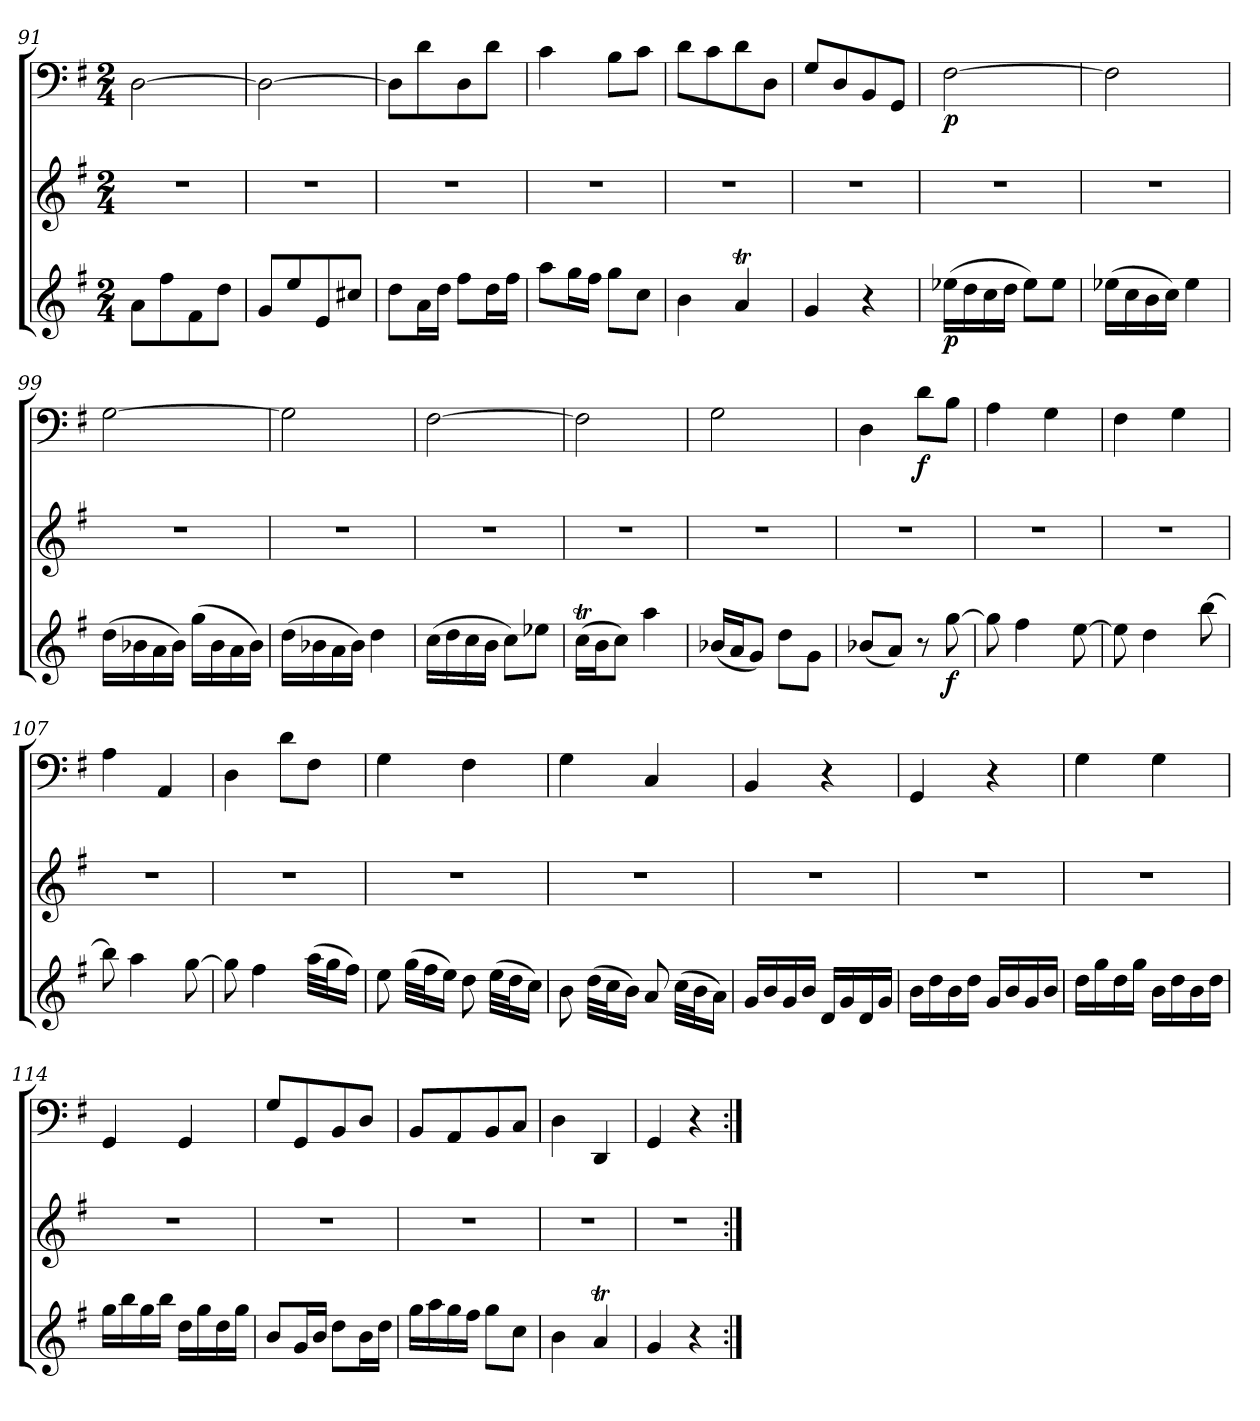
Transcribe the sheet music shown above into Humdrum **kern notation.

**kern	**dynam	**kern	**kern	**dynam
*part3	*part3	*part2	*part1	*part1
*staff3	*staff3	*staff2	*staff1	*staff1
*clefG2	*	*clefG2	*clefF4	*
*k[f#]	*	*k[f#]	*k[f#]	*
*G:	*	*G:	*G:	*
*M2/4	*	*M2/4	*M2/4	*
=91	=91	=91	=91	=91
8a\L	.	2r	[2D\	.
8ff#\	.	.	.	.
8f#\	.	.	.	.
8dd\J	.	.	.	.
=92	=92	=92	=92	=92
8g/L	.	2r	2D\_	.
8ee/	.	.	.	.
8e/	.	.	.	.
8cc#X/J	.	.	.	.
=93	=93	=93	=93	=93
8dd\L	.	2r	8D\L]	.
16a\L	.	.	8d\	.
16dd\JJ	.	.	.	.
8ff#\L	.	.	8D\	.
16dd\L	.	.	8d\J	.
16ff#\JJ	.	.	.	.
=94	=94	=94	=94	=94
8aa\L	.	2r	4c\	.
16gg\L	.	.	.	.
16ff#\JJ	.	.	.	.
8gg\L	.	.	8B\L	.
8cc\J	.	.	8c\J	.
=95	=95	=95	=95	=95
4b\	.	2r	8d\L	.
.	.	.	8c\	.
4aT/	.	.	8d\	.
.	.	.	8D\J	.
=96	=96	=96	=96	=96
4g/	.	2r	8G/L	.
.	.	.	8D/	.
4r	.	.	8BB/	.
.	.	.	8GG/J	.
=97	=97	=97	=97	=97
(16ee-X\LL	p	2r	[2F#\	p
16dd\	.	.	.	.
16cc\	.	.	.	.
16dd\JJ	.	.	.	.
8ee-\L)	.	.	.	.
8ee-\J	.	.	.	.
=98	=98	=98	=98	=98
(16ee-X\LL	.	2r	2F#\]	.
16cc\	.	.	.	.
16b\	.	.	.	.
16cc\JJ)	.	.	.	.
4ee-\	.	.	.	.
=99	=99	=99	=99	=99
(16dd\LL	.	2r	[2G\	.
16b-X\	.	.	.	.
16a\	.	.	.	.
16b-\JJ)	.	.	.	.
(16gg\LL	.	.	.	.
16b-\	.	.	.	.
16a\	.	.	.	.
16b-\JJ)	.	.	.	.
=100	=100	=100	=100	=100
(16dd\LL	.	2r	2G\]	.
16b-X\	.	.	.	.
16a\	.	.	.	.
16b-\JJ)	.	.	.	.
4dd\	.	.	.	.
=101	=101	=101	=101	=101
(16cc\LL	.	2r	[2F#\	.
16dd\	.	.	.	.
16cc\	.	.	.	.
16b\JJ	.	.	.	.
8cc\L)	.	.	.	.
8ee-X\J	.	.	.	.
=102	=102	=102	=102	=102
(16ccT\LL	.	2r	2F#\]	.
16b\J	.	.	.	.
8cc\J)	.	.	.	.
4aa\	.	.	.	.
=103	=103	=103	=103	=103
(16b-X/LL	.	2r	2G\	.
16a/J	.	.	.	.
8g/J)	.	.	.	.
8dd\L	.	.	.	.
8g\J	.	.	.	.
=104	=104	=104	=104	=104
(8b-X/L	.	2r	4D\	.
8a/J)	.	.	.	.
8r	.	.	8d\L	f
[8gg\	f	.	8B\J	.
=105	=105	=105	=105	=105
8gg\]	.	2r	4A\	.
4ff#\	.	.	.	.
.	.	.	4G\	.
[8ee\	.	.	.	.
=106	=106	=106	=106	=106
8ee\]	.	2r	4F#\	.
4dd\	.	.	.	.
.	.	.	4G\	.
[8bb\	.	.	.	.
=107	=107	=107	=107	=107
8bb\]	.	2r	4A\	.
4aa\	.	.	.	.
.	.	.	4AA/	.
[8gg\	.	.	.	.
=108	=108	=108	=108	=108
8gg\]	.	2r	4D\	.
4ff#\	.	.	.	.
.	.	.	8d\L	.
(32aa\LLL	.	.	8F#\J	.
32gg\J	.	.	.	.
16ff#\JJ)	.	.	.	.
=109	=109	=109	=109	=109
8ee\	.	2r	4G\	.
(32gg\LLL	.	.	.	.
32ff#\J	.	.	.	.
16ee\JJ)	.	.	.	.
8dd\	.	.	4F#\	.
(32ee\LLL	.	.	.	.
32dd\J	.	.	.	.
16cc\JJ)	.	.	.	.
=110	=110	=110	=110	=110
8b\	.	2r	4G\	.
(32dd\LLL	.	.	.	.
32cc\J	.	.	.	.
16b\JJ)	.	.	.	.
8a/	.	.	4C/	.
(32cc\LLL	.	.	.	.
32b\J	.	.	.	.
16a\JJ)	.	.	.	.
=111	=111	=111	=111	=111
16g/LL	.	2r	4BB/	.
16b/	.	.	.	.
16g/	.	.	.	.
16b/JJ	.	.	.	.
16d/LL	.	.	4r	.
16g/	.	.	.	.
16d/	.	.	.	.
16g/JJ	.	.	.	.
=112	=112	=112	=112	=112
16b\LL	.	2r	4GG/	.
16dd\	.	.	.	.
16b\	.	.	.	.
16dd\JJ	.	.	.	.
16g/LL	.	.	4r	.
16b/	.	.	.	.
16g/	.	.	.	.
16b/JJ	.	.	.	.
=113	=113	=113	=113	=113
16dd\LL	.	2r	4G\	.
16gg\	.	.	.	.
16dd\	.	.	.	.
16gg\JJ	.	.	.	.
16b\LL	.	.	4G\	.
16dd\	.	.	.	.
16b\	.	.	.	.
16dd\JJ	.	.	.	.
=114	=114	=114	=114	=114
16gg\LL	.	2r	4GG/	.
16bb\	.	.	.	.
16gg\	.	.	.	.
16bb\JJ	.	.	.	.
16dd\LL	.	.	4GG/	.
16gg\	.	.	.	.
16dd\	.	.	.	.
16gg\JJ	.	.	.	.
=115	=115	=115	=115	=115
8b/L	.	2r	8G/L	.
16g/L	.	.	8GG/	.
16b/JJ	.	.	.	.
8dd\L	.	.	8BB/	.
16b\L	.	.	8D/J	.
16dd\JJ	.	.	.	.
=116	=116	=116	=116	=116
16gg\LL	.	2r	8BB/L	.
16aa\	.	.	.	.
16gg\	.	.	8AA/	.
16ff#\JJ	.	.	.	.
8gg\L	.	.	8BB/	.
8cc\J	.	.	8C/J	.
=117	=117	=117	=117	=117
4b\	.	2r	4D\	.
4aT/	.	.	4DD/	.
=118	=118	=118	=118	=118
4g/	.	2r	4GG/	.
4r	.	.	4r	.
=:|!	=:|!	=:|!	=:|!	=:|!
*-	*-	*-	*-	*-
